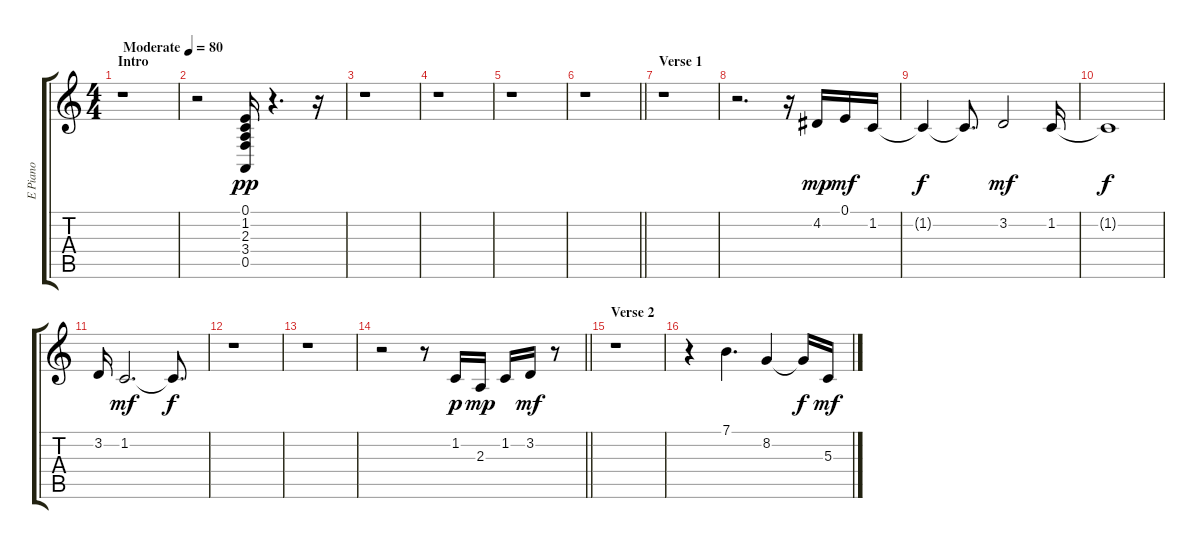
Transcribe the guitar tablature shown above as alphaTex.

\track ("E Piano" "E Piano") {instrument electricpiano1}
\staff {score tabs}
\tuning (E4 B3 G3 D3 A2 E2) {hide}
\ts (4 4)
\section ("" "Intro")
\tempo (80 "Moderate")
\clef g2
\ks c
r.1{dy pp instrument electricpiano1} |
r.2 (0.1 1.2 2.3 3.4 0.5).16 r.4{d} r.16 |
r.1 |
r.1 |
r.1 |
\barLineRight lightlight
r.1 |
\section ("" "Verse 1")
r.1 |
r.2{d} r.16 4.2.16{dy mp} 0.1.16{dy mf} 1.2.16 |
1.2{t}.4{dy f} 1.2{t}.8{d} 3.2.2{dy mf} 1.2.16 |
1.2{t}.1{dy f} |
3.2.16 1.2.2{d dy mf} 1.2{t}.8{d dy f} |
r.1 |
r.1 |
\barLineRight lightlight
r.2 r.8 1.2.16{dy p} 2.3.16{dy mp} 1.2.16 3.2.16{dy mf} r.8 |
\section ("" "Verse 2")
r.1 |
r.4 7.1.4{d} 8.2.4 8.2{t}.16{dy f} 5.3.16{dy mf}
